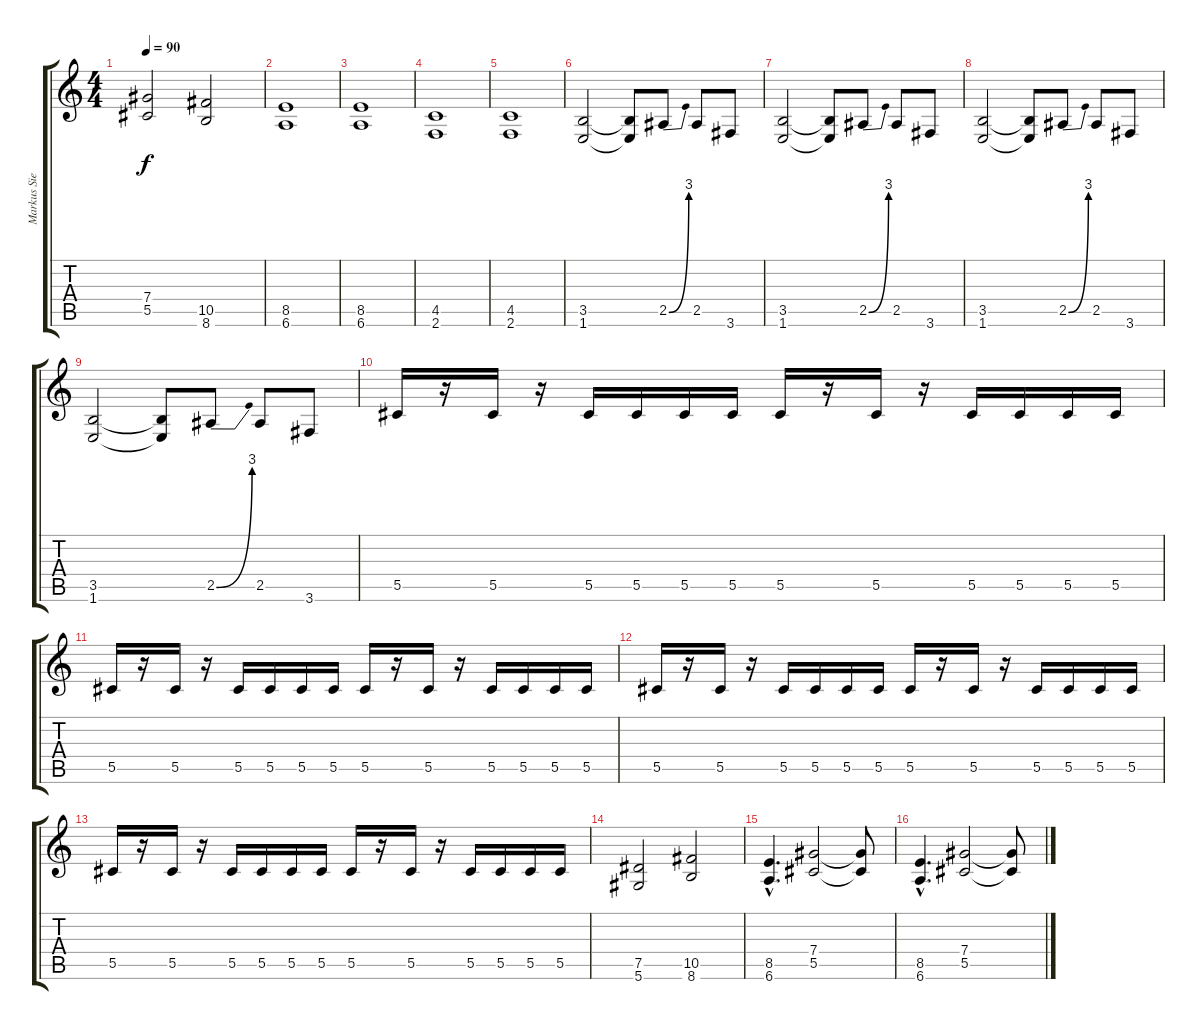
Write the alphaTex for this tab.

\track ("Markus Siepen" "Markus Sie") {instrument distortionguitar}
\staff {score tabs}
\tuning (Eb4 Bb3 Gb3 Db3 Ab2 Eb2) {hide}
\ts (4 4)
\tempo 90
\clef g2
\ks c
(7.4 5.5).2{dy f} (10.5 8.6).2 |
(8.5 6.6).1 |
(8.5 6.6).1 |
(4.5 2.6).1 |
(4.5 2.6).1 |
(3.5 1.6).2 (3.5{t} 1.6{t}).8 2.5{be (bend 0 0 60 12)}.8 2.5.8 3.6.8 |
(3.5 1.6).2 (3.5{t} 1.6{t}).8 2.5{be (bend 0 0 60 12)}.8 2.5.8 3.6.8 |
(3.5 1.6).2 (3.5{t} 1.6{t}).8 2.5{be (bend 0 0 60 12)}.8 2.5.8 3.6.8 |
(3.5 1.6).2 (3.5{t} 1.6{t}).8 2.5{be (bend 0 0 60 12)}.8 2.5.8 3.6.8 |
5.5.16 r.16 5.5.16 r.16 5.5.16 5.5.16 5.5.16 5.5.16 5.5.16 r.16 5.5.16 r.16 5.5.16 5.5.16 5.5.16 5.5.16 |
5.5.16 r.16 5.5.16 r.16 5.5.16 5.5.16 5.5.16 5.5.16 5.5.16 r.16 5.5.16 r.16 5.5.16 5.5.16 5.5.16 5.5.16 |
5.5.16 r.16 5.5.16 r.16 5.5.16 5.5.16 5.5.16 5.5.16 5.5.16 r.16 5.5.16 r.16 5.5.16 5.5.16 5.5.16 5.5.16 |
5.5.16 r.16 5.5.16 r.16 5.5.16 5.5.16 5.5.16 5.5.16 5.5.16 r.16 5.5.16 r.16 5.5.16 5.5.16 5.5.16 5.5.16 |
(7.5 5.6).2 (10.5 8.6).2 |
(8.5{hac} 6.6{hac}).4{d} (7.4 5.5).2 (7.4{t} 5.5{t}).8 |
(8.5{hac} 6.6{hac}).4{d} (7.4 5.5).2 (7.4{t} 5.5{t}).8
